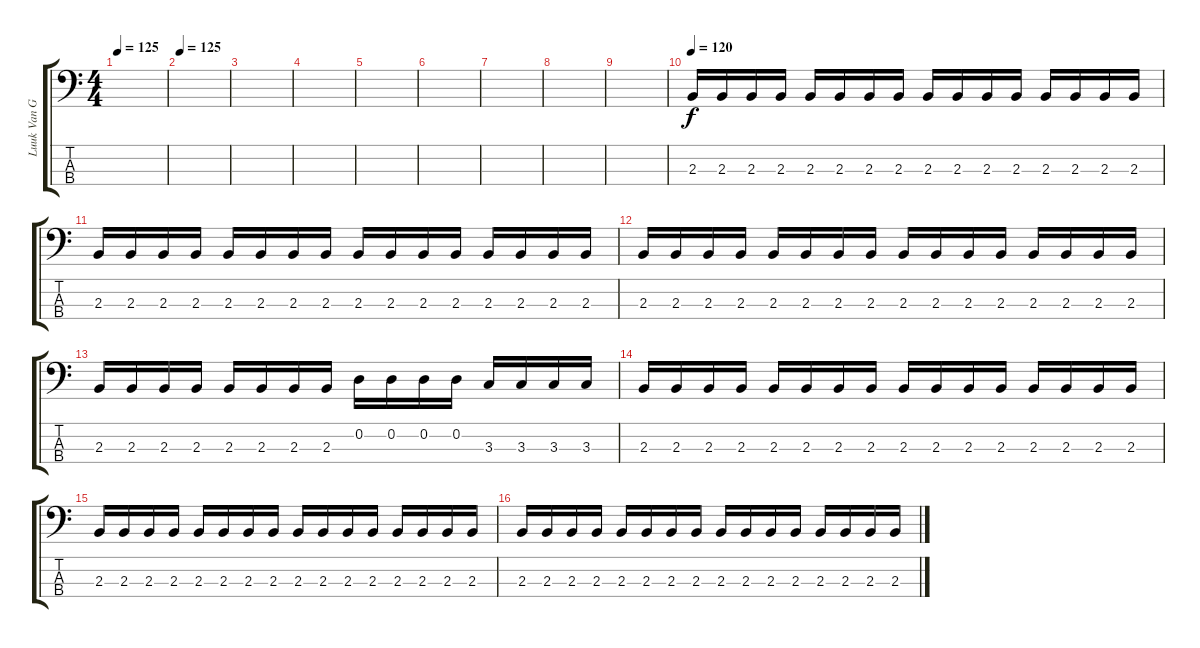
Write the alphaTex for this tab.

\track ("Luuk Van Gerven" "Luuk Van G") {instrument electricbasspick}
\staff {score tabs}
\tuning (G2 D2 A1 E1) {hide}
\ts (4 4)
\tempo 125
\clef f4
\ks c
|
\tempo 125
|
|
|
|
|
|
|
|
\tempo 120
2.3.16 2.3.16 2.3.16 2.3.16 2.3.16 2.3.16 2.3.16 2.3.16 2.3.16 2.3.16 2.3.16 2.3.16 2.3.16 2.3.16 2.3.16 2.3.16 |
2.3.16 2.3.16 2.3.16 2.3.16 2.3.16 2.3.16 2.3.16 2.3.16 2.3.16 2.3.16 2.3.16 2.3.16 2.3.16 2.3.16 2.3.16 2.3.16 |
2.3.16 2.3.16 2.3.16 2.3.16 2.3.16 2.3.16 2.3.16 2.3.16 2.3.16 2.3.16 2.3.16 2.3.16 2.3.16 2.3.16 2.3.16 2.3.16 |
2.3.16 2.3.16 2.3.16 2.3.16 2.3.16 2.3.16 2.3.16 2.3.16 0.2.16 0.2.16 0.2.16 0.2.16 3.3.16 3.3.16 3.3.16 3.3.16 |
2.3.16 2.3.16 2.3.16 2.3.16 2.3.16 2.3.16 2.3.16 2.3.16 2.3.16 2.3.16 2.3.16 2.3.16 2.3.16 2.3.16 2.3.16 2.3.16 |
2.3.16 2.3.16 2.3.16 2.3.16 2.3.16 2.3.16 2.3.16 2.3.16 2.3.16 2.3.16 2.3.16 2.3.16 2.3.16 2.3.16 2.3.16 2.3.16 |
2.3.16 2.3.16 2.3.16 2.3.16 2.3.16 2.3.16 2.3.16 2.3.16 2.3.16 2.3.16 2.3.16 2.3.16 2.3.16 2.3.16 2.3.16 2.3.16
